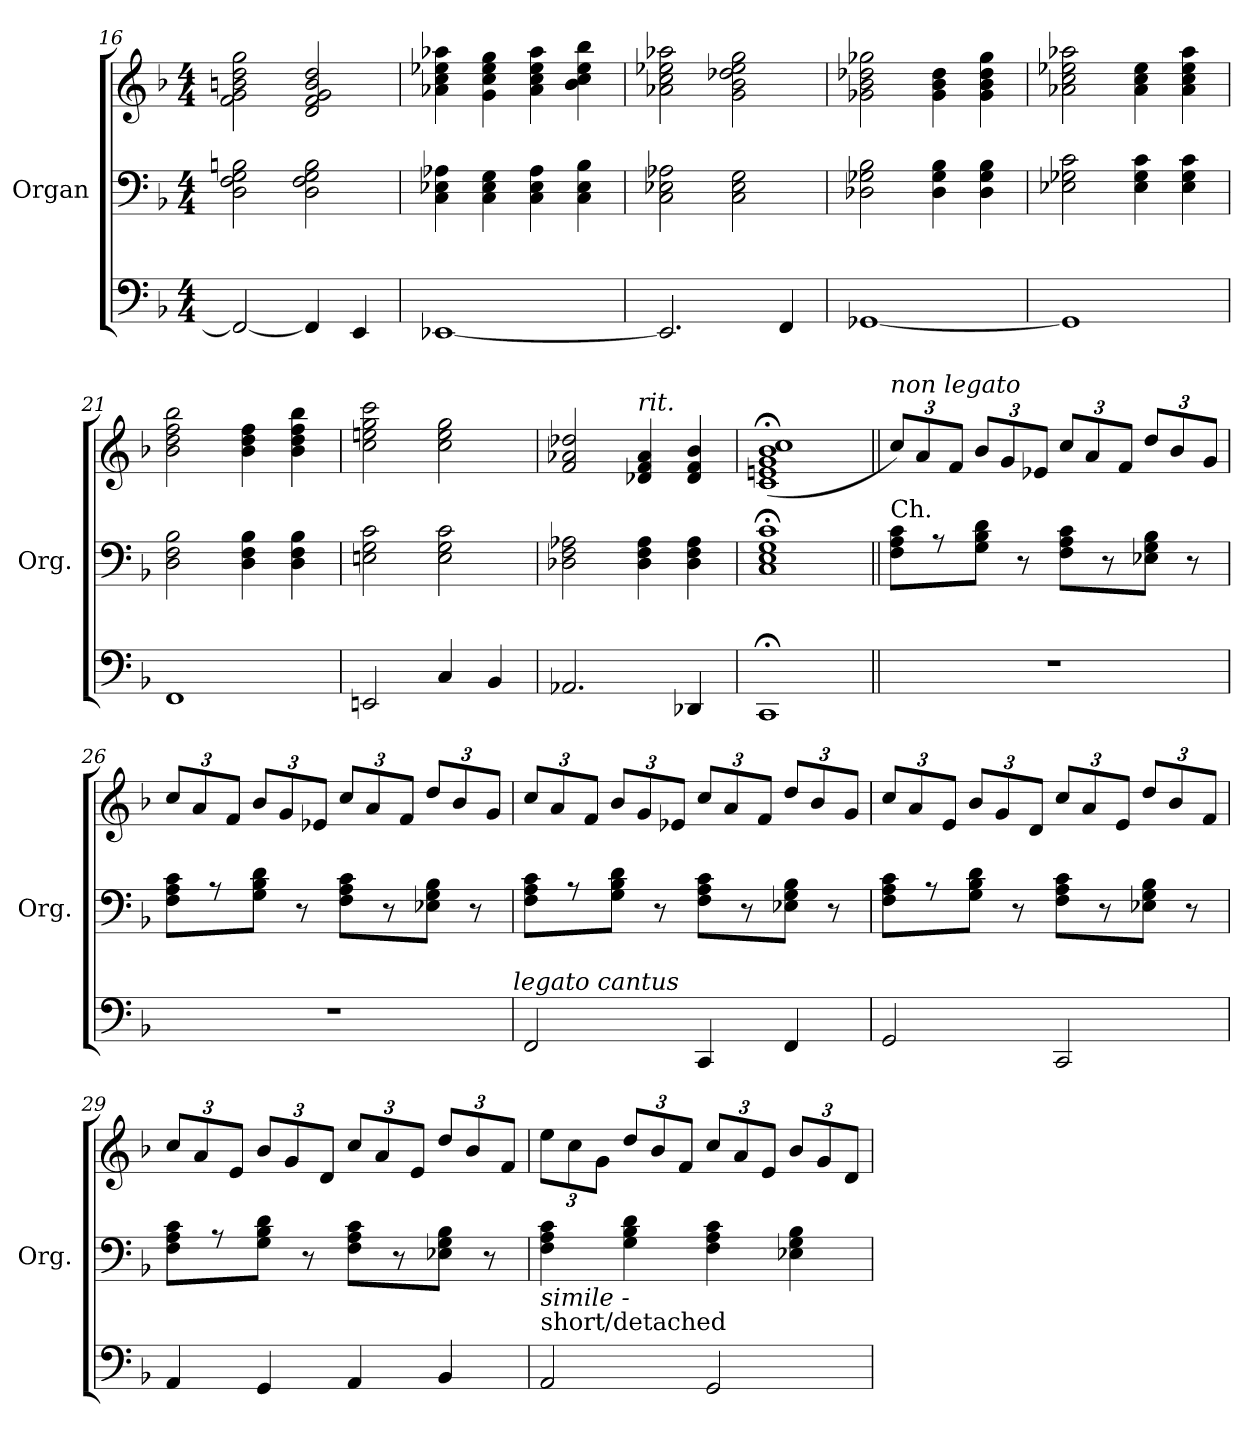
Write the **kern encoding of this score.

**kern	**kern	**kern
*part2	*part1	*part1
*staff3	*staff2	*staff1
*	*I"Organ	*
*	*I'Org.	*
*clefF4	*clefF4	*clefG2
*k[b-]	*k[b-]	*k[b-]
*F:	*F:	*F:
*M4/4	*M4/4	*M4/4
=16	=16	=16
2FF/_	2D!\ 2F!\ 2G!\ 2Bn!\	2f\ 2g\ 2bn\ 2dd\ 2gg\
4FF/]	2D!\ 2F!\ 2G!\ 2B!\	2d/ 2f/ 2g/ 2b/ 2dd/
4EE/	.	.
=17	=17	=17
[1EE-X	4C!\ 4E-X!\ 4A-X!\	4a-X\ 4cc\ 4ee-X\ 4aa-X\
.	4C!\ 4E-!\ 4G!\	4g\ 4cc\ 4ee-\ 4gg\
.	4C!\ 4E-!\ 4A-!\	4a-\ 4cc\ 4ee-\ 4aa-\
.	4C!\ 4E-!\ 4B-!\	4b-\ 4cc\ 4ee-\ 4bb-\
=18	=18	=18
2.EE-i/]	2C!\ 2E-X!\ 2A-X!\	2a-X\ 2cc\ 2ee-X\ 2aa-X\
.	2C!\ 2E-!\ 2G!\	2g\ 2b-\ 2dd-X\ 2ee-\ 2gg\
4FF/	.	.
!!LO:LB:g=z
=19	=19	=19
[1GG-X	2D-X!\ 2G-X!\ 2B-!\	2g-X\ 2b-\ 2dd-X\ 2gg-X\
.	4D-!\ 4G-!\ 4B-!\	4g-\ 4b-\ 4dd-\
.	4D-!\ 4G-!\ 4B-!\	4g-\ 4b-\ 4dd-\ 4gg-\
=20	=20	=20
1GG-]	2E-X!\ 2G-X!\ 2c!\	2a-X\ 2cc\ 2ee-X\ 2aa-X\
.	4E-!\ 4G-!\ 4c!\	4a-\ 4cc\ 4ee-\
.	4E-!\ 4G-!\ 4c!\	4a-\ 4cc\ 4ee-\ 4aa-\
=21	=21	=21
1FF	2D!\ 2F!\ 2B-!\	2b-i\ 2dd\ 2ff\ 2bb-i\
.	4D!\ 4F!\ 4B-!\	4b-\ 4dd\ 4ff\
.	4D!\ 4F!\ 4B-!\	4b-\ 4dd\ 4ff\ 4bb-\
=22	=22	=22
2EEni/	2Eni!\ 2G!\ 2c!\	2cc\ 2eeni\ 2gg\ 2ccc\
4C/	2E!\ 2G!\ 2c!\	2cc\ 2ee\ 2gg\
4BB-i/	.	.
=23	=23	=23
2.AA-X/	2D-X!\ 2F!\ 2A-X!\	2f/ 2a-X/ 2dd-X/
!	!	!LO:TX:a:i:t=rit.
.	4D-!\ 4F!\ 4A-!\	4d-X/ 4f/ 4a-/
4DD-X/	4D-!\ 4F!\ 4A-!\	4d-/ 4f/ 4b-i/
!!LO:LB:g=z
=24	=24	=24
(<1CC;	1C!; 1E!; 1G!; 1c!;	(>1c;< 1eni;< 1g;< 1b-i;< 1cc;<
=25||	=25||	=25||
!	!	!LO:TX:a:i:t=non legato
!	!LO:TX:a:t=Ch.	!
1r	8F\ 8A\ 8c\L	12cc/L)
.	.	12a/
.	8r	.
.	.	12f/J
.	8G\ 8B-i\ 8d\J	12b-/L
.	.	12g/
.	8r	.
.	.	12e-X/J
.	8F\ 8A\ 8c\L	12cc/L
.	.	12a/
.	8r	.
.	.	12f/J
.	8E-X\ 8G\ 8B-\J	12dd/L
.	.	12b-/
.	8r	.
.	.	12g/J
=26	=26	=26
1r	8F\ 8A\ 8c\L	12cc/L
.	.	12a/
.	8r	.
.	.	12f/J
.	8G\ 8B-i\ 8d\J	12b-/L
.	.	12g/
.	8r	.
.	.	12e-X/J
.	8F\ 8A\ 8c\L	12cc/L
.	.	12a/
.	8r	.
.	.	12f/J
.	8E-X\ 8G\ 8B-\J	12dd/L
.	.	12b-/
.	8r	.
.	.	12g/J
!LO:TX:a:i:t=legato cantus	!	!
=27	=27	=27
2FF/	8F\ 8A\ 8c\L	12cc/L
.	.	12a/
.	8r	.
.	.	12f/J
.	8G\ 8B-i\ 8d\J	12b-/L
.	.	12g/
.	8r	.
.	.	12e-X/J
4CC/	8F\ 8A\ 8c\L	12cc/L
.	.	12a/
.	8r	.
.	.	12f/J
4FF/	8E-X\ 8G\ 8B-\J	12dd/L
.	.	12b-/
.	8r	.
.	.	12g/J
!!LO:LB:g=z
=28	=28	=28
2GG/	8F\ 8A\ 8c\L	12cc/L
.	.	12a/
.	8r	.
.	.	12e/J
.	8G\ 8B-i\ 8d\J	12b-/L
.	.	12g/
.	8r	.
.	.	12d/J
2CC/	8F\ 8A\ 8c\L	12cc/L
.	.	12a/
.	8r	.
.	.	12e/J
.	8E-X\ 8G\ 8B-\J	12dd/L
.	.	12b-/
.	8r	.
.	.	12f/J
=29	=29	=29
4AA/	8F\ 8A\ 8c\L	12cc/L
.	.	12a/
.	8r	.
.	.	12e/J
4GG/	8G\ 8B-i\ 8d\J	12b-/L
.	.	12g/
.	8r	.
.	.	12d/J
4AA/	8F\ 8A\ 8c\L	12cc/L
.	.	12a/
.	8r	.
.	.	12e/J
4BB-/	8E-X\ 8G\ 8B-\J	12dd/L
.	.	12b-/
.	8r	.
.	.	12f/J
=30	=30	=30
!	!LO:TX:b:i:t=simile -	!
!	!LO:TX:b:t=short/detached	!
2AA/	4F\ 4A\ 4c\	12ee\L
.	.	12cc\
.	.	12g\J
.	4G\ 4B-\ 4d\	12dd/L
.	.	12b-/
.	.	12f/J
2GG/	4F\ 4A\ 4c\	12cc/L
.	.	12a/
.	.	12e/J
.	4E-X\ 4G\ 4B-\	12b-/L
.	.	12g/
.	.	12d/J
=	=	=
*-	*-	*-
